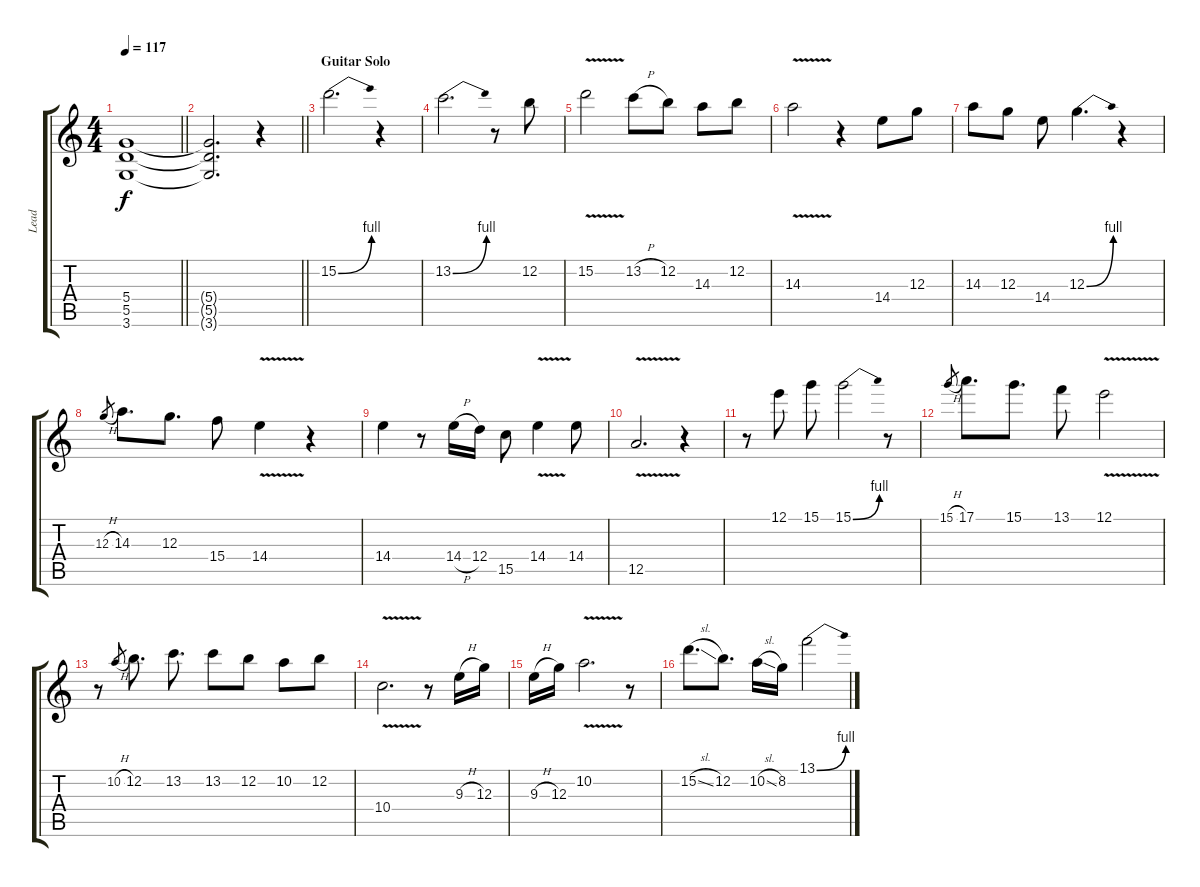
\track ("Lead" "Lead") {instrument overdrivenguitar}
\staff {score tabs}
\tuning (E4 B3 G3 D3 A2 E2) {hide}
\ts (4 4)
\tempo 117
\clef g2
\barLineRight lightlight
\ks c
(5.4 5.5 3.6).1{dy f} |
\barLineRight lightlight
(5.4{t} 5.5{t} 3.6{t}).2{d} r.4 |
\section ("" "Guitar Solo")
15.2{be (bend 0 0 60 4)}.2{d} r.4 |
13.2{be (bend 0 0 60 4)}.2{d} r.8 12.2.8 |
15.2{v}.2 13.2{h}.8 12.2.8 14.3.8 12.2.8 |
14.3{v}.2 r.4 14.4.8 12.3.8 |
14.3.8 12.3.8 14.4.8 12.3{be (bend 0 0 60 4)}.4{d} r.4 |
12.3{h}.8{gr} 14.3.8{d} 12.3.8{d} 15.4.8 14.4{v}.4 r.4 |
14.4.4 r.8 14.4{h}.16 12.4.16 15.5.8 14.4{v}.4 14.4.8 |
12.5{v}.2{d} r.4 |
r.8 12.1.8 15.1.8 15.1{be (bend 0 0 60 4)}.2 r.8 |
15.1{h}.8{gr} 17.1.8{d} 15.1.8{d} 13.1.8 12.1{v}.2 |
r.8 10.2{h}.8{gr} 12.2.8{d} 13.2.8{d} 13.2.8 12.2.8 10.2.8 12.2.8 |
10.4{v}.2{d} r.8 9.3{h}.16 12.3.16 |
9.3{h}.16 12.3.16 10.2{v}.2{d} r.8 |
15.2{sl}.8{d} 12.2.8{d} 10.2{sl}.16 8.2.16 13.1{be (bend 0 0 60 4)}.2
